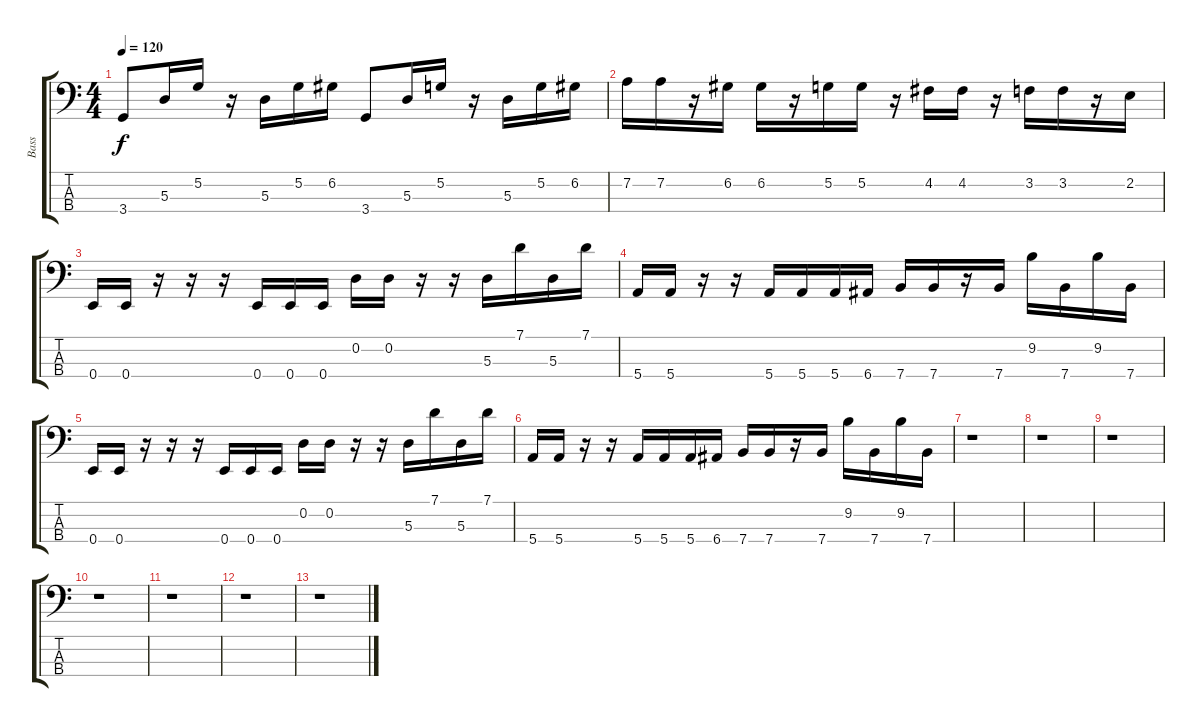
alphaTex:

\track ("Bass" "Bass") {instrument slapbass1}
\staff {score tabs}
\tuning (G2 D2 A1 E1) {hide}
\ts (4 4)
\tempo 120
\clef f4
\ks c
3.4.8{dy f} 5.3.16 5.2.16 r.16 5.3.16 5.2.16 6.2.16 3.4.8 5.3.16 5.2.16 r.16 5.3.16 5.2.16 6.2.16 |
7.2.16 7.2.16 r.16 6.2.16 6.2.16 r.16 5.2.16 5.2.16 r.16 4.2.16 4.2.16 r.16 3.2.16 3.2.16 r.16 2.2.16 |
0.4.16 0.4.16 r.16 r.16 r.16 0.4.16 0.4.16 0.4.16 0.2.16 0.2.16 r.16 r.16 5.3.16 7.1.16 5.3.16 7.1.16 |
5.4.16 5.4.16 r.16 r.16 5.4.16 5.4.16 5.4.16 6.4.16 7.4.16 7.4.16 r.16 7.4.16 9.2.16 7.4.16 9.2.16 7.4.16 |
0.4.16 0.4.16 r.16 r.16 r.16 0.4.16 0.4.16 0.4.16 0.2.16 0.2.16 r.16 r.16 5.3.16 7.1.16 5.3.16 7.1.16 |
5.4.16 5.4.16 r.16 r.16 5.4.16 5.4.16 5.4.16 6.4.16 7.4.16 7.4.16 r.16 7.4.16 9.2.16 7.4.16 9.2.16 7.4.16 |
r.1 |
r.1 |
r.1 |
r.1 |
r.1 |
r.1 |
r.1
